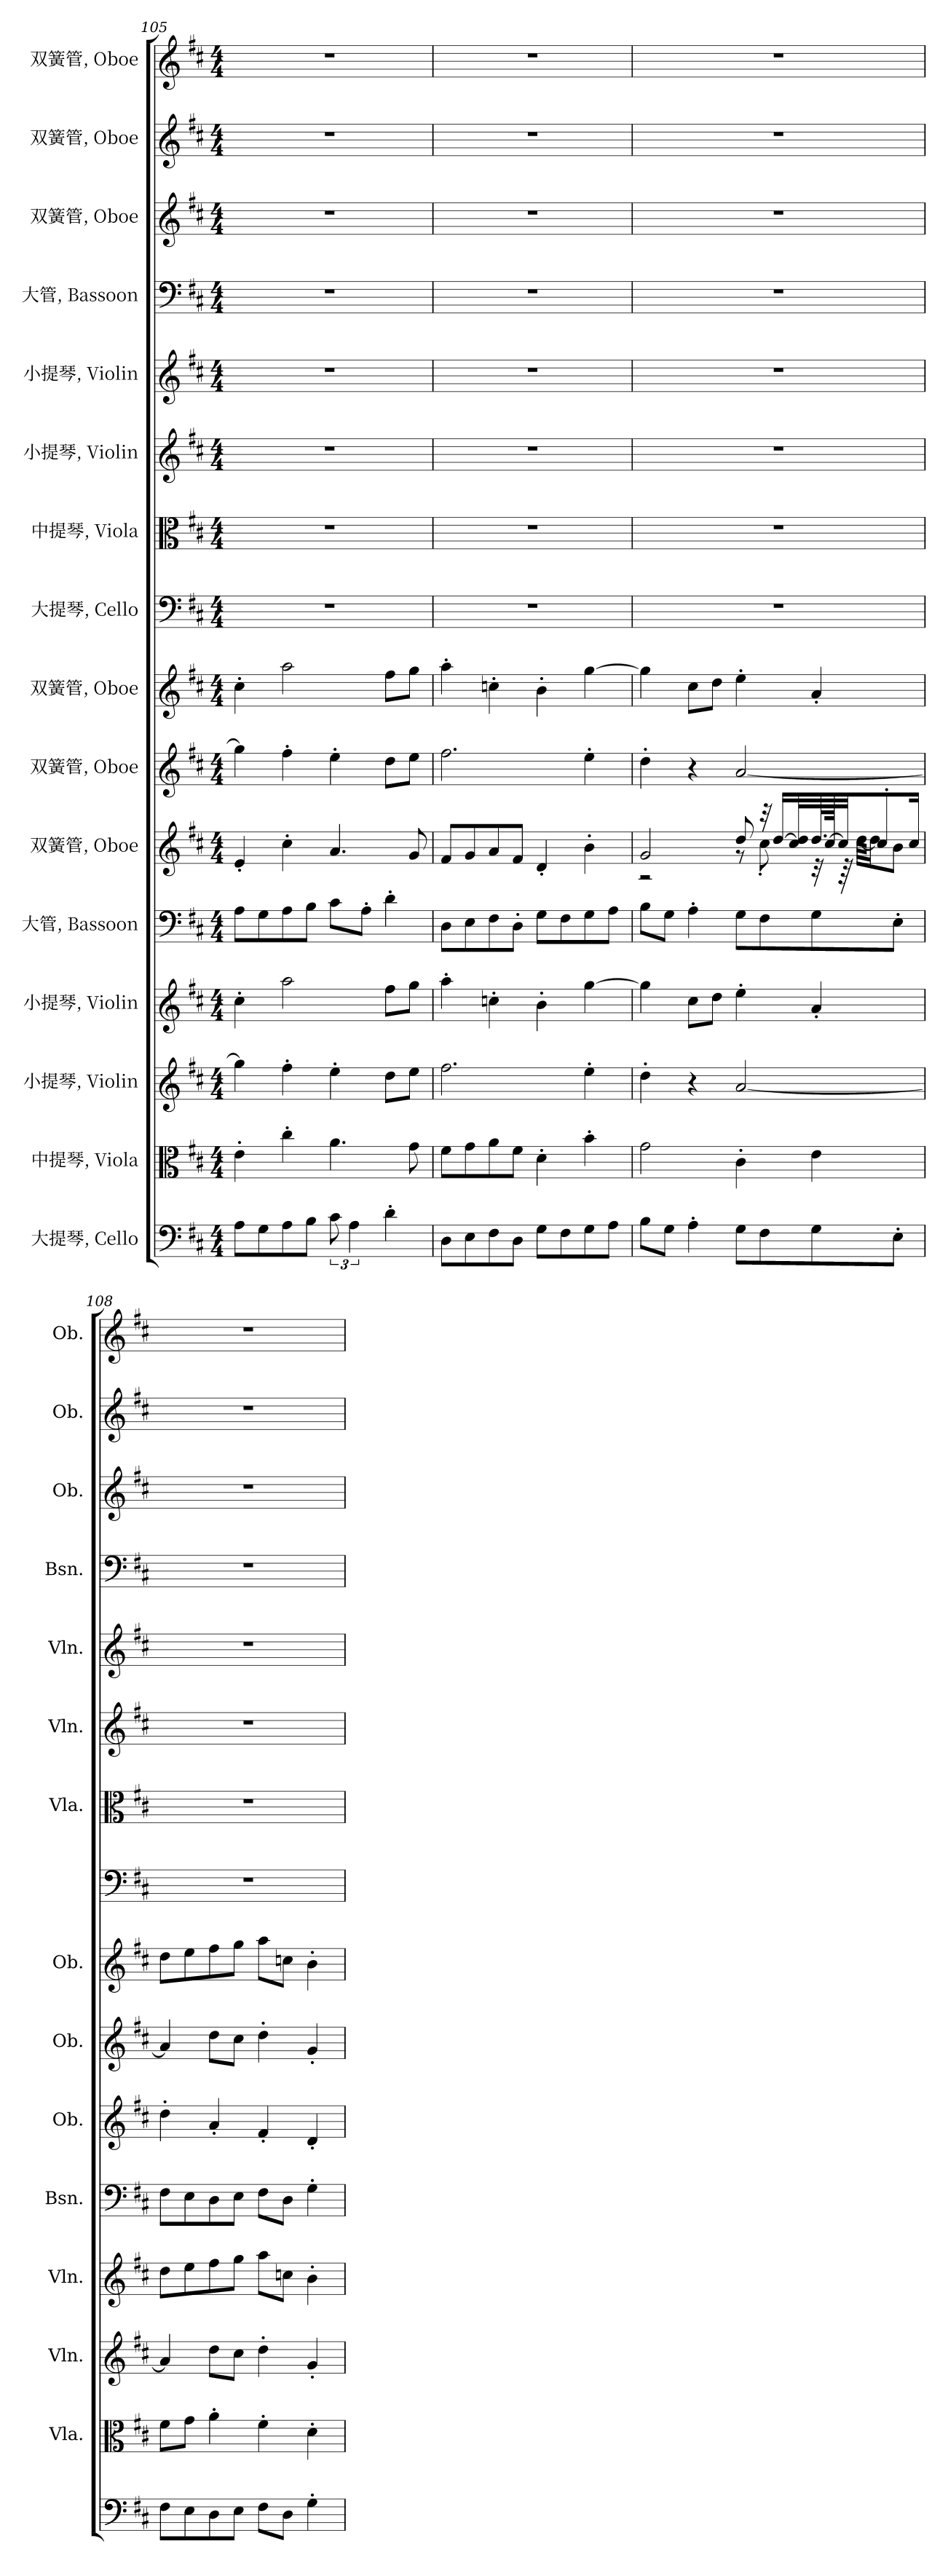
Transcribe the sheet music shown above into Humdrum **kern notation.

**kern	**kern	**kern	**kern	**kern	**kern	**kern	**kern	**kern	**kern	**kern	**kern	**kern	**kern	**kern	**kern
*part16	*part15	*part14	*part13	*part12	*part11	*part10	*part9	*part8	*part7	*part6	*part5	*part4	*part3	*part2	*part1
*staff16	*staff15	*staff14	*staff13	*staff12	*staff11	*staff10	*staff9	*staff8	*staff7	*staff6	*staff5	*staff4	*staff3	*staff2	*staff1
*I"大提琴, Cello	*I"中提琴, Viola	*I"小提琴, Violin	*I"小提琴, Violin	*I"大管, Bassoon	*I"双簧管, Oboe	*I"双簧管, Oboe	*I"双簧管, Oboe	*I"大提琴, Cello	*I"中提琴, Viola	*I"小提琴, Violin	*I"小提琴, Violin	*I"大管, Bassoon	*I"双簧管, Oboe	*I"双簧管, Oboe	*I"双簧管, Oboe
*	*I'Vla.	*I'Vln.	*I'Vln.	*I'Bsn.	*I'Ob.	*I'Ob.	*I'Ob.	*	*I'Vla.	*I'Vln.	*I'Vln.	*I'Bsn.	*I'Ob.	*I'Ob.	*I'Ob.
*clefF4	*clefC3	*clefG2	*clefG2	*clefF4	*clefG2	*clefG2	*clefG2	*clefF4	*clefC3	*clefG2	*clefG2	*clefF4	*clefG2	*clefG2	*clefG2
*k[f#c#]	*k[f#c#]	*k[f#c#]	*k[f#c#]	*k[f#c#]	*k[f#c#]	*k[f#c#]	*k[f#c#]	*k[f#c#]	*k[f#c#]	*k[f#c#]	*k[f#c#]	*k[f#c#]	*k[f#c#]	*k[f#c#]	*k[f#c#]
*M4/4	*M4/4	*M4/4	*M4/4	*M4/4	*M4/4	*M4/4	*M4/4	*M4/4	*M4/4	*M4/4	*M4/4	*M4/4	*M4/4	*M4/4	*M4/4
=105	=105	=105	=105	=105	=105	=105	=105	=105	=105	=105	=105	=105	=105	=105	=105
8A\L	4e'\	4gg\]	4cc#'\	8A\L	4e'/	4gg\]	4cc#'\	1r	1r	1r	1r	1r	1r	1r	1r
8G\	.	.	.	8G\	.	.	.	.	.	.	.	.	.	.	.
8A\	4cc#'\	4ff#'\	2aa\	8A\	4cc#'\	4ff#'\	2aa\	.	.	.	.	.	.	.	.
8B\J	.	.	.	8B\J	.	.	.	.	.	.	.	.	.	.	.
12c#\	4.a\	4ee'\	.	8c#\L	4.a/	4ee'\	.	.	.	.	.	.	.	.	.
6A\	.	.	.	.	.	.	.	.	.	.	.	.	.	.	.
.	.	.	.	8A'\J	.	.	.	.	.	.	.	.	.	.	.
4d'\	.	8dd\L	8ff#\L	4d'\	.	8dd\L	8ff#\L	.	.	.	.	.	.	.	.
.	8g\	8ee\J	8gg\J	.	8g/	8ee\J	8gg\J	.	.	.	.	.	.	.	.
=106	=106	=106	=106	=106	=106	=106	=106	=106	=106	=106	=106	=106	=106	=106	=106
8D\L	8f#\L	2.ff#\	4aa'\	8D\L	8f#/L	2.ff#\	4aa'\	1r	1r	1r	1r	1r	1r	1r	1r
8E\	8g\	.	.	8E\	8g/	.	.	.	.	.	.	.	.	.	.
8F#\	8a\	.	4ccn'\	8F#\	8a/	.	4ccn'\	.	.	.	.	.	.	.	.
8D\J	8f#\J	.	.	8D'\J	8f#/J	.	.	.	.	.	.	.	.	.	.
8G\L	4d'\	.	4b'\	8G\L	4d'/	.	4b'\	.	.	.	.	.	.	.	.
8F#\	.	.	.	8F#\	.	.	.	.	.	.	.	.	.	.	.
8G\	4b'\	4ee'\	[4gg\	8G\	4b'\	4ee'\	[4gg\	.	.	.	.	.	.	.	.
8A\J	.	.	.	8A\J	.	.	.	.	.	.	.	.	.	.	.
!!LO:PB:g=z
=107	=107	=107	=107	=107	=107	=107	=107	=107	=107	=107	=107	=107	=107	=107	=107
*	*	*	*	*	*^	*	*	*	*	*	*	*	*	*	*
8B\L	2g\	4dd'\	4gg\]	8B\L	2g/	2r	4dd'\	4gg\]	1r	1r	1r	1r	1r	1r	1r	1r
8G\J	.	.	.	8G\J	.	.	.	.	.	.	.	.	.	.	.	.
4A'\	.	4r	8cc#\L	4A'\	.	.	4r	8cc#\L	.	.	.	.	.	.	.	.
.	.	.	8dd\J	.	.	.	.	8dd\J	.	.	.	.	.	.	.	.
8G\L	4c#'\	[2a/	4ee'\	8G\L	8dd/	8r	[2a/	4ee'\	.	.	.	.	.	.	.	.
8F#\	.	.	.	8F#\	32r	8cc#'\	.	.	.	.	.	.	.	.	.	.
.	.	.	.	.	[16dd/LL	.	.	.	.	.	.	.	.	.	.	.
.	.	.	.	.	32cc#/ 32dd/]L	.	.	.	.	.	.	.	.	.	.	.
8G\	4e\	.	4a'/	8G\	64.dd/L	32r	.	4a'/	.	.	.	.	.	.	.	.
.	.	.	.	.	[128cc#/JK	.	.	.	.	.	.	.	.	.	.	.
.	.	.	.	.	32cc#/JJ]	64r	.	.	.	.	.	.	.	.	.	.
.	.	.	.	.	.	[64dd\KKLL	.	.	.	.	.	.	.	.	.	.
.	.	.	.	.	8cc#'/	16dd\J]	.	.	.	.	.	.	.	.	.	.
8E'\J	.	.	.	8E'\J	.	8b\J	.	.	.	.	.	.	.	.	.	.
.	.	.	.	.	16cc#/Jk	.	.	.	.	.	.	.	.	.	.	.
*	*	*	*	*	*v	*v	*	*	*	*	*	*	*	*	*	*
=108	=108	=108	=108	=108	=108	=108	=108	=108	=108	=108	=108	=108	=108	=108	=108
8F#\L	8f#\L	4a/]	8dd\L	8F#\L	4dd'\	4a/]	8dd\L	1r	1r	1r	1r	1r	1r	1r	1r
8E\	8g\J	.	8ee\	8E\	.	.	8ee\	.	.	.	.	.	.	.	.
8D\	4a'\	8dd\L	8ff#\	8D\	4a'/	8dd\L	8ff#\	.	.	.	.	.	.	.	.
8E\J	.	8cc#\J	8gg\J	8E\J	.	8cc#\J	8gg\J	.	.	.	.	.	.	.	.
8F#\L	4f#'\	4dd'\	8aa\L	8F#\L	4f#'/	4dd'\	8aa\L	.	.	.	.	.	.	.	.
8D\J	.	.	8ccn\J	8D\J	.	.	8ccn\J	.	.	.	.	.	.	.	.
4G'\	4d'\	4g'/	4b'\	4G'\	4d'/	4g'/	4b'\	.	.	.	.	.	.	.	.
=	=	=	=	=	=	=	=	=	=	=	=	=	=	=	=
*-	*-	*-	*-	*-	*-	*-	*-	*-	*-	*-	*-	*-	*-	*-	*-
